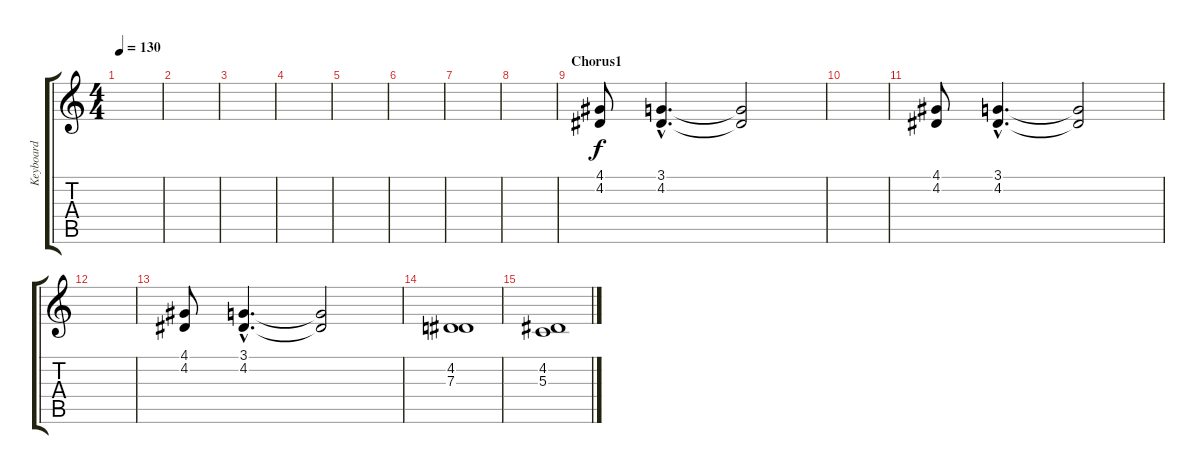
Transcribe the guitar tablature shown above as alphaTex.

\track ("Keyboard" "Keyboard") {instrument honkytonkpiano}
\staff {score tabs}
\tuning (E4 B3 G3 D3 A2 E2) {hide}
\ts (4 4)
\tempo 130
\clef g2
\ks c
|
|
|
|
|
|
|
|
\section ("" "Chorus1")
(4.1 4.2).8 (3.1{hac} 4.2{hac}).4{d} (3.1{t} 4.2{t}).2 |
|
(4.1 4.2).8 (3.1{hac} 4.2{hac}).4{d} (3.1{t} 4.2{t}).2 |
|
(4.1 4.2).8 (3.1{hac} 4.2{hac}).4{d} (3.1{t} 4.2{t}).2 |
(4.2 7.3).1 |
(4.2 5.3).1
